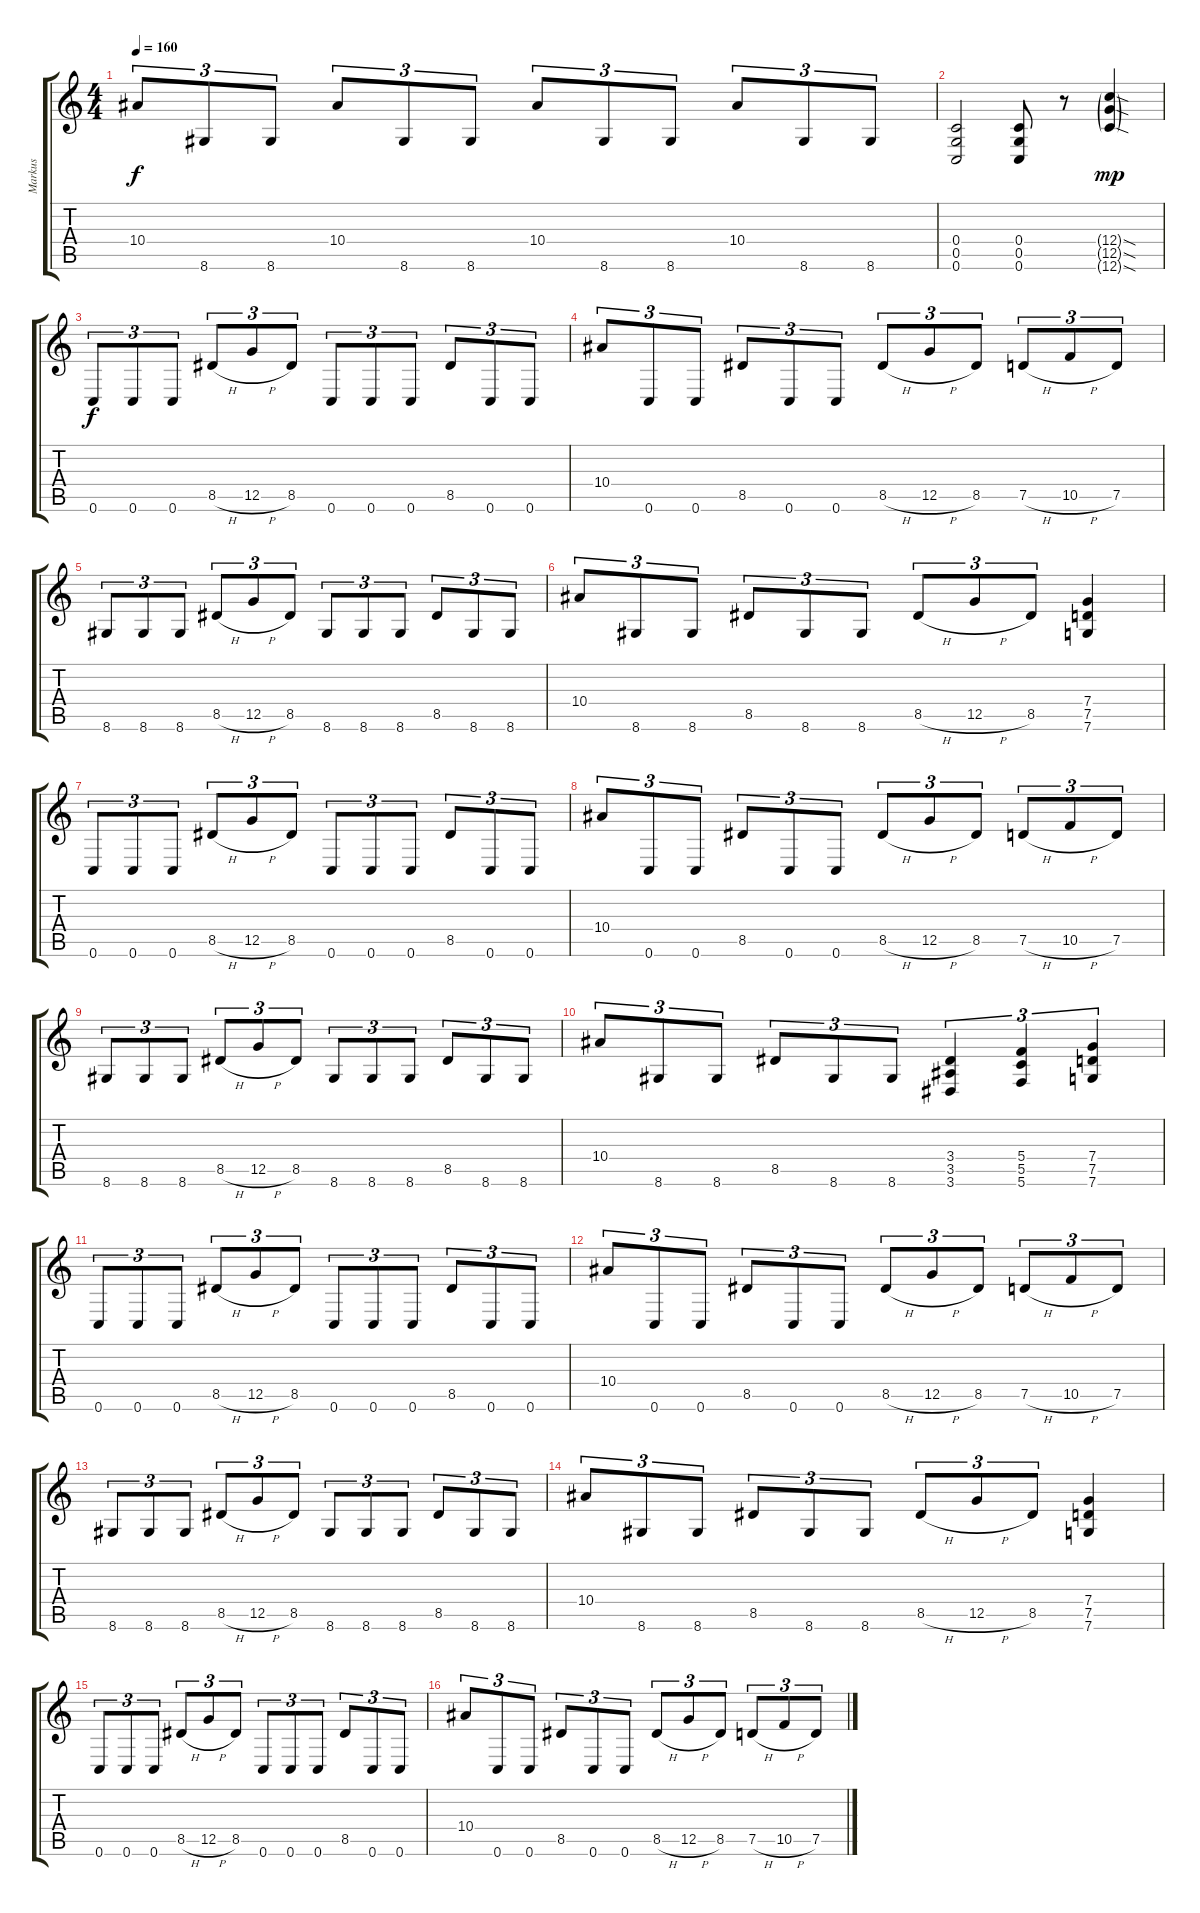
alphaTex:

\track ("Markus" "Markus") {instrument distortionguitar}
\staff {score tabs}
\tuning (D4 A3 F3 C3 G2 C2) {hide}
\ts (4 4)
\tempo 160
\clef g2
\ks c
10.4.8{tu (3 2) dy f} 8.6.8{tu (3 2)} 8.6.8{tu (3 2)} 10.4.8{tu (3 2)} 8.6.8{tu (3 2)} 8.6.8{tu (3 2)} 10.4.8{tu (3 2)} 8.6.8{tu (3 2)} 8.6.8{tu (3 2)} 10.4.8{tu (3 2)} 8.6.8{tu (3 2)} 8.6.8{tu (3 2)} |
(0.4 0.5 0.6).2 (0.4 0.5 0.6).8 r.8 (12.4{sod g} 12.5{sod g} 12.6{sod g}).4{dy mp} |
0.6.8{tu (3 2) dy f} 0.6.8{tu (3 2)} 0.6.8{tu (3 2)} 8.5{h}.8{tu (3 2)} 12.5{h}.8{tu (3 2)} 8.5.8{tu (3 2)} 0.6.8{tu (3 2)} 0.6.8{tu (3 2)} 0.6.8{tu (3 2)} 8.5.8{tu (3 2)} 0.6.8{tu (3 2)} 0.6.8{tu (3 2)} |
10.4.8{tu (3 2)} 0.6.8{tu (3 2)} 0.6.8{tu (3 2)} 8.5.8{tu (3 2)} 0.6.8{tu (3 2)} 0.6.8{tu (3 2)} 8.5{h}.8{tu (3 2)} 12.5{h}.8{tu (3 2)} 8.5.8{tu (3 2)} 7.5{h}.8{tu (3 2)} 10.5{h}.8{tu (3 2)} 7.5.8{tu (3 2)} |
8.6.8{tu (3 2)} 8.6.8{tu (3 2)} 8.6.8{tu (3 2)} 8.5{h}.8{tu (3 2)} 12.5{h}.8{tu (3 2)} 8.5.8{tu (3 2)} 8.6.8{tu (3 2)} 8.6.8{tu (3 2)} 8.6.8{tu (3 2)} 8.5.8{tu (3 2)} 8.6.8{tu (3 2)} 8.6.8{tu (3 2)} |
10.4.8{tu (3 2)} 8.6.8{tu (3 2)} 8.6.8{tu (3 2)} 8.5.8{tu (3 2)} 8.6.8{tu (3 2)} 8.6.8{tu (3 2)} 8.5{h}.8{tu (3 2)} 12.5{h}.8{tu (3 2)} 8.5.8{tu (3 2)} (7.4 7.5 7.6).4 |
0.6.8{tu (3 2)} 0.6.8{tu (3 2)} 0.6.8{tu (3 2)} 8.5{h}.8{tu (3 2)} 12.5{h}.8{tu (3 2)} 8.5.8{tu (3 2)} 0.6.8{tu (3 2)} 0.6.8{tu (3 2)} 0.6.8{tu (3 2)} 8.5.8{tu (3 2)} 0.6.8{tu (3 2)} 0.6.8{tu (3 2)} |
10.4.8{tu (3 2)} 0.6.8{tu (3 2)} 0.6.8{tu (3 2)} 8.5.8{tu (3 2)} 0.6.8{tu (3 2)} 0.6.8{tu (3 2)} 8.5{h}.8{tu (3 2)} 12.5{h}.8{tu (3 2)} 8.5.8{tu (3 2)} 7.5{h}.8{tu (3 2)} 10.5{h}.8{tu (3 2)} 7.5.8{tu (3 2)} |
8.6.8{tu (3 2)} 8.6.8{tu (3 2)} 8.6.8{tu (3 2)} 8.5{h}.8{tu (3 2)} 12.5{h}.8{tu (3 2)} 8.5.8{tu (3 2)} 8.6.8{tu (3 2)} 8.6.8{tu (3 2)} 8.6.8{tu (3 2)} 8.5.8{tu (3 2)} 8.6.8{tu (3 2)} 8.6.8{tu (3 2)} |
10.4.8{tu (3 2)} 8.6.8{tu (3 2)} 8.6.8{tu (3 2)} 8.5.8{tu (3 2)} 8.6.8{tu (3 2)} 8.6.8{tu (3 2)} (3.4 3.5 3.6).4{tu (3 2)} (5.4 5.5 5.6).4{tu (3 2)} (7.4 7.5 7.6).4{tu (3 2)} |
0.6.8{tu (3 2)} 0.6.8{tu (3 2)} 0.6.8{tu (3 2)} 8.5{h}.8{tu (3 2)} 12.5{h}.8{tu (3 2)} 8.5.8{tu (3 2)} 0.6.8{tu (3 2)} 0.6.8{tu (3 2)} 0.6.8{tu (3 2)} 8.5.8{tu (3 2)} 0.6.8{tu (3 2)} 0.6.8{tu (3 2)} |
10.4.8{tu (3 2)} 0.6.8{tu (3 2)} 0.6.8{tu (3 2)} 8.5.8{tu (3 2)} 0.6.8{tu (3 2)} 0.6.8{tu (3 2)} 8.5{h}.8{tu (3 2)} 12.5{h}.8{tu (3 2)} 8.5.8{tu (3 2)} 7.5{h}.8{tu (3 2)} 10.5{h}.8{tu (3 2)} 7.5.8{tu (3 2)} |
8.6.8{tu (3 2)} 8.6.8{tu (3 2)} 8.6.8{tu (3 2)} 8.5{h}.8{tu (3 2)} 12.5{h}.8{tu (3 2)} 8.5.8{tu (3 2)} 8.6.8{tu (3 2)} 8.6.8{tu (3 2)} 8.6.8{tu (3 2)} 8.5.8{tu (3 2)} 8.6.8{tu (3 2)} 8.6.8{tu (3 2)} |
10.4.8{tu (3 2)} 8.6.8{tu (3 2)} 8.6.8{tu (3 2)} 8.5.8{tu (3 2)} 8.6.8{tu (3 2)} 8.6.8{tu (3 2)} 8.5{h}.8{tu (3 2)} 12.5{h}.8{tu (3 2)} 8.5.8{tu (3 2)} (7.4 7.5 7.6).4 |
0.6.8{tu (3 2)} 0.6.8{tu (3 2)} 0.6.8{tu (3 2)} 8.5{h}.8{tu (3 2)} 12.5{h}.8{tu (3 2)} 8.5.8{tu (3 2)} 0.6.8{tu (3 2)} 0.6.8{tu (3 2)} 0.6.8{tu (3 2)} 8.5.8{tu (3 2)} 0.6.8{tu (3 2)} 0.6.8{tu (3 2)} |
10.4.8{tu (3 2)} 0.6.8{tu (3 2)} 0.6.8{tu (3 2)} 8.5.8{tu (3 2)} 0.6.8{tu (3 2)} 0.6.8{tu (3 2)} 8.5{h}.8{tu (3 2)} 12.5{h}.8{tu (3 2)} 8.5.8{tu (3 2)} 7.5{h}.8{tu (3 2)} 10.5{h}.8{tu (3 2)} 7.5.8{tu (3 2)}
